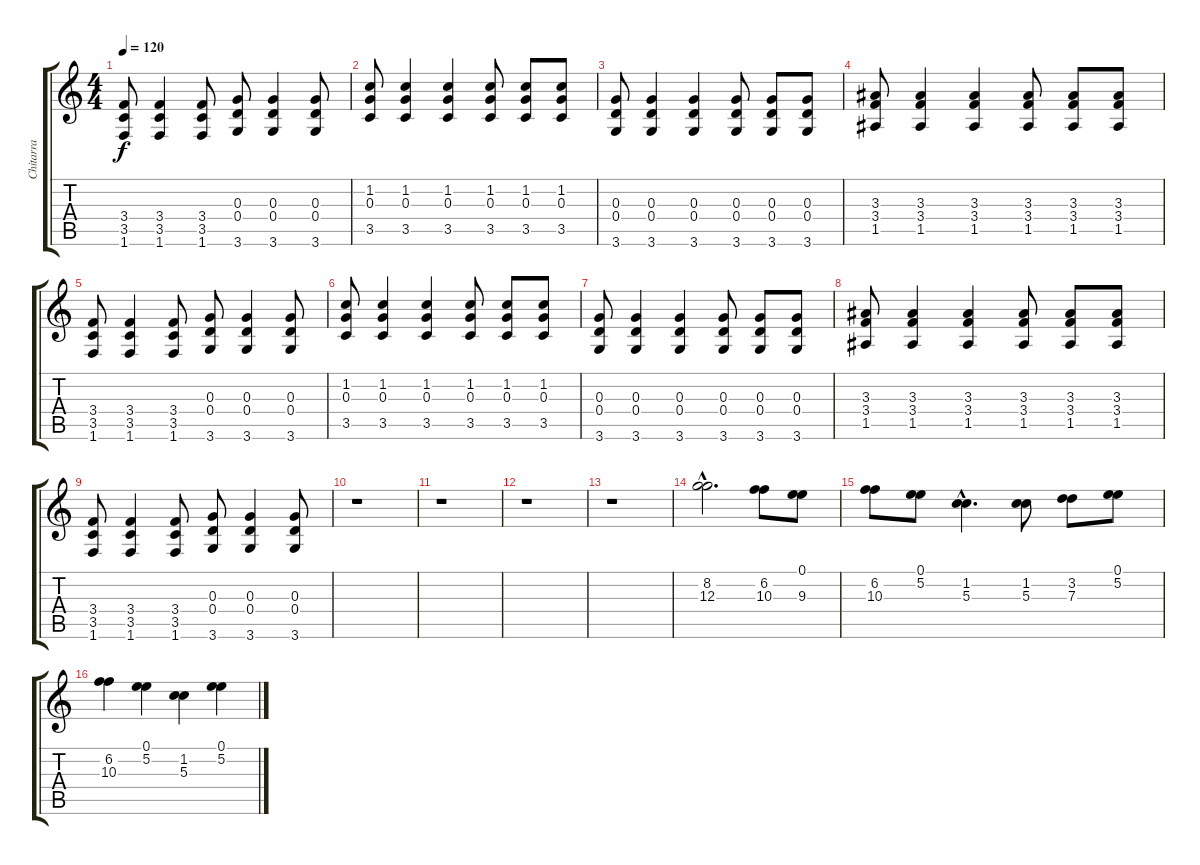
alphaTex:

\track ("Chitarra" "Chitarra") {instrument distortionguitar}
\staff {score tabs}
\tuning (E4 B3 G3 D3 A2 E2) {hide}
\ts (4 4)
\tempo 120
\clef g2
\ks c
(3.4 3.5 1.6).8{dy f} (3.4 3.5 1.6).4 (3.4 3.5 1.6).8 (0.3 0.4 3.6).8 (0.3 0.4 3.6).4 (0.3 0.4 3.6).8 |
(1.2 0.3 3.5).8 (1.2 0.3 3.5).4 (1.2 0.3 3.5).4 (1.2 0.3 3.5).8 (1.2 0.3 3.5).8 (1.2 0.3 3.5).8 |
(0.3 0.4 3.6).8 (0.3 0.4 3.6).4 (0.3 0.4 3.6).4 (0.3 0.4 3.6).8 (0.3 0.4 3.6).8 (0.3 0.4 3.6).8 |
(3.3 3.4 1.5).8 (3.3 3.4 1.5).4 (3.3 3.4 1.5).4 (3.3 3.4 1.5).8 (3.3 3.4 1.5).8 (3.3 3.4 1.5).8 |
(3.4 3.5 1.6).8 (3.4 3.5 1.6).4 (3.4 3.5 1.6).8 (0.3 0.4 3.6).8 (0.3 0.4 3.6).4 (0.3 0.4 3.6).8 |
(1.2 0.3 3.5).8 (1.2 0.3 3.5).4 (1.2 0.3 3.5).4 (1.2 0.3 3.5).8 (1.2 0.3 3.5).8 (1.2 0.3 3.5).8 |
(0.3 0.4 3.6).8 (0.3 0.4 3.6).4 (0.3 0.4 3.6).4 (0.3 0.4 3.6).8 (0.3 0.4 3.6).8 (0.3 0.4 3.6).8 |
(3.3 3.4 1.5).8 (3.3 3.4 1.5).4 (3.3 3.4 1.5).4 (3.3 3.4 1.5).8 (3.3 3.4 1.5).8 (3.3 3.4 1.5).8 |
(3.4 3.5 1.6).8 (3.4 3.5 1.6).4 (3.4 3.5 1.6).8 (0.3 0.4 3.6).8 (0.3 0.4 3.6).4 (0.3 0.4 3.6).8 |
r.1 |
r.1 |
r.1 |
r.1 |
(8.2{hac} 12.3{hac}).2{d volume 12} (6.2 10.3).8 (0.1 9.3).8 |
(6.2 10.3).8 (0.1 5.2).8 (1.2{hac} 5.3{hac}).4{d} (1.2 5.3).8 (3.2 7.3).8 (0.1 5.2).8 |
(6.2 10.3).4 (0.1 5.2).4 (1.2 5.3).4 (0.1 5.2).4
